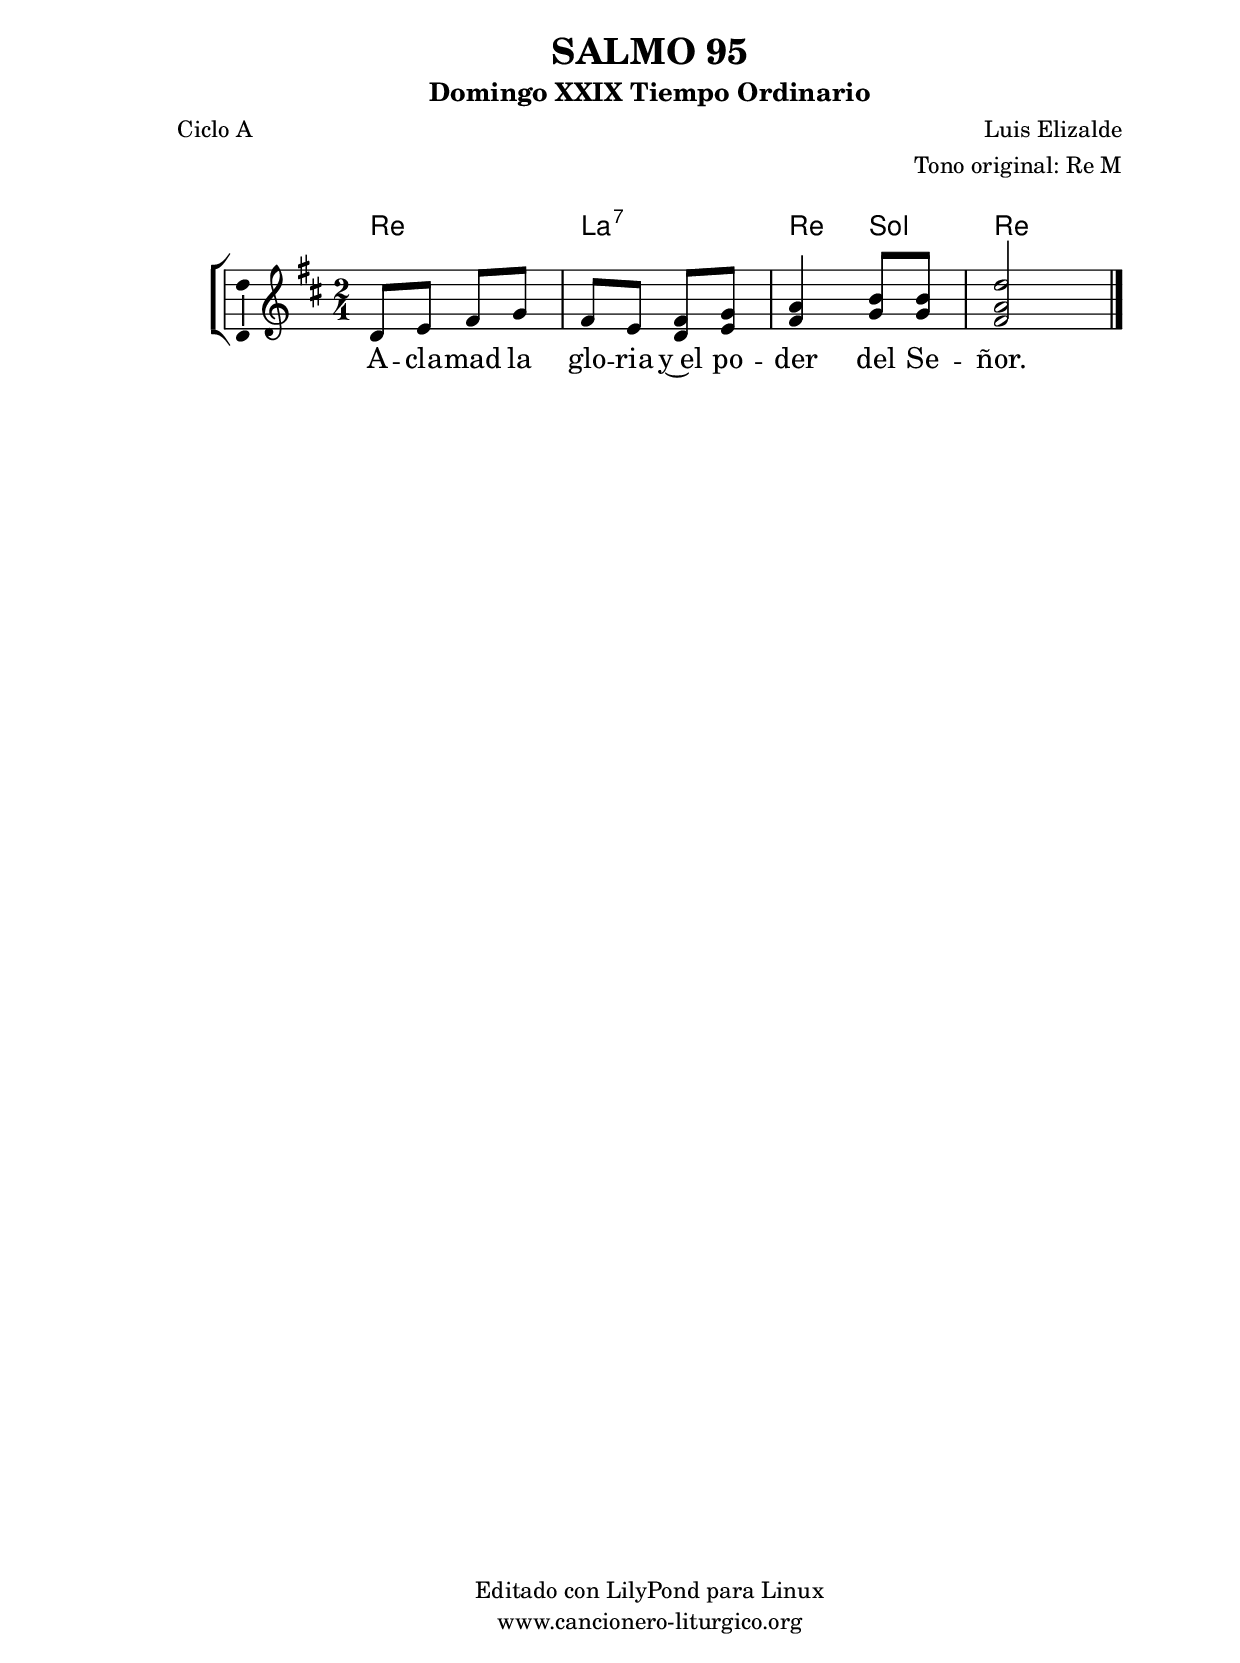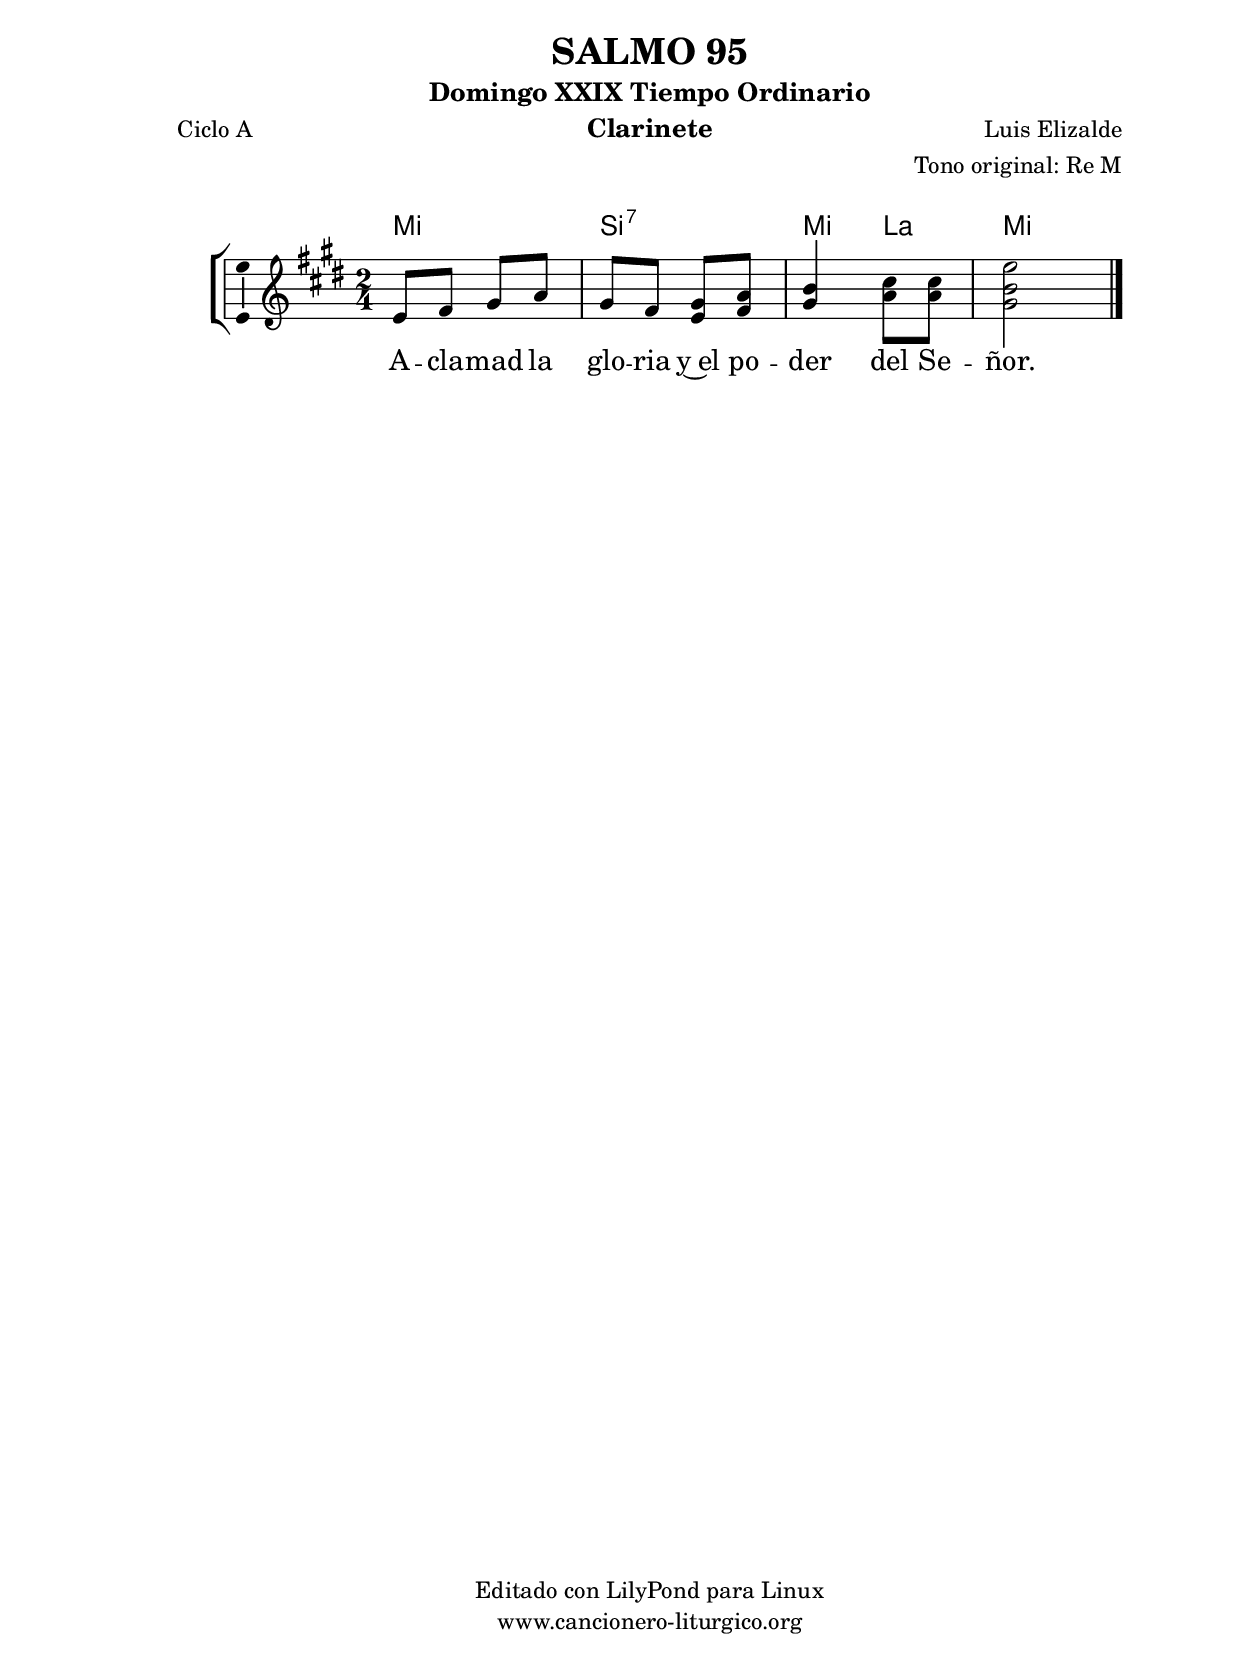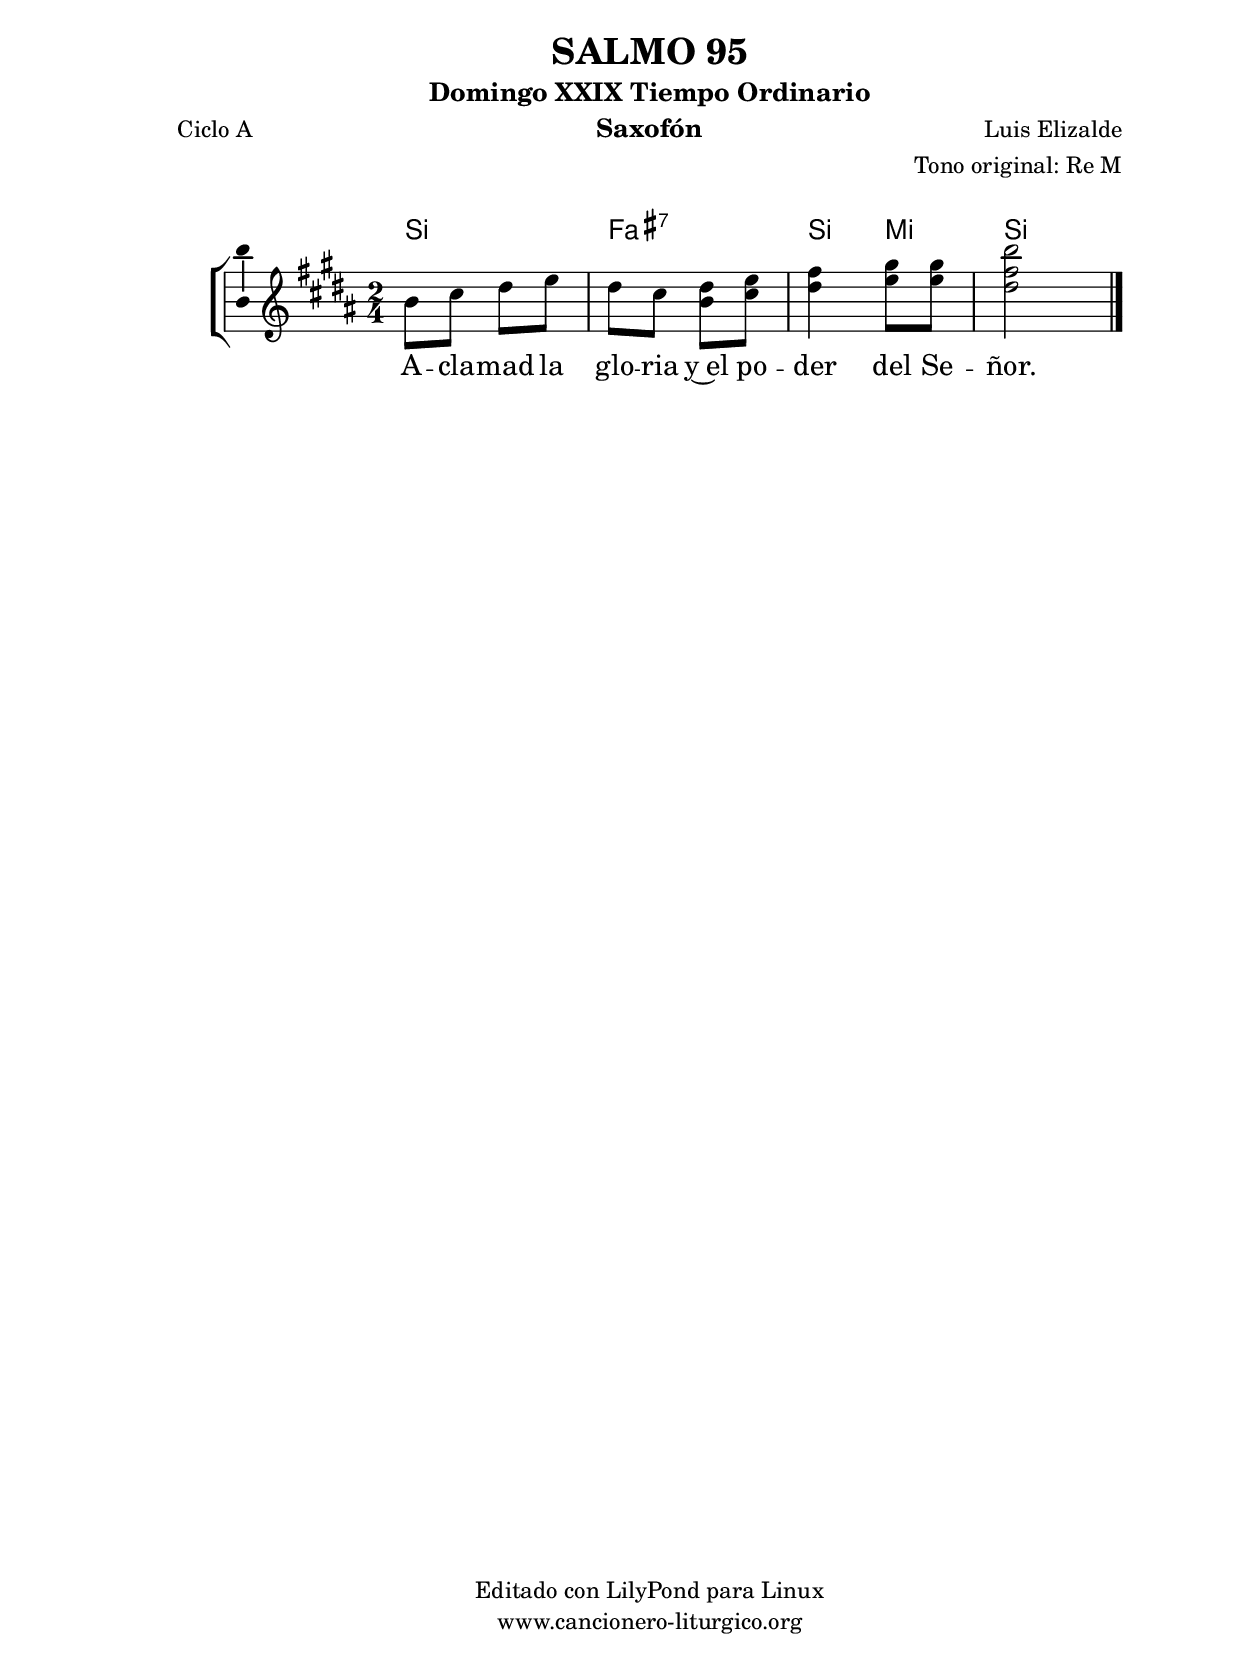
%
%para convertir .midi en .wav:
%timidity filename.midi -Ow -o finename.wav
%
%
%Para convertir de .wav a .mp3:
%lame -h -m j filename.wav
%
%
%para escuchar el midi:
%timidity nombrefichero.midi
%


%versión de lilypond para la que se ha escrito esta partitura:
\version "2.16.0"

	%Tamaño papel
	#(set-default-paper-size "a4")
	%Tamaño partitura
	#(set-global-staff-size 20)
	%No responde al pulsar sobre una nota
	#(ly:set-option 'point-and-click #f)

%parámetros del encabezamiento:
\header {
	title = "SALMO 95"
	subtitle = "Domingo XXIX Tiempo Ordinario"
	composer = "Luis Elizalde"
	poet = "Ciclo A"
	meter = ""
	arranger = "Tono original: Re M"
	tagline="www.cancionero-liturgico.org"
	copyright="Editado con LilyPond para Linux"
	}

%parámetros asociados al papel:
\paper  {
	oddHeaderMarkup = \markup {\fill-line { \on-the-fly #not-first-page \fromproperty #'header:title \on-the-fly #not-first-page \fromproperty #'header:composer }}
	evenHeaderMarkup = \markup {\fill-line { \fromproperty #'header:composer \fromproperty #'header:title }}
	#(set-paper-size "a4")
	print-page-number = ##f
	first-page-number = 1
	print-first-page-number = ##f
%	head-separation = 3.0 \cm
	top-margin = 2.0 \cm
	bottom-margin = 0.5\cm
%%%	bottom-margin = -1.0\cm
	left-margin = 3.0 \cm
	line-width = 16.0 \cm 
	indent = 8\mm
	interscoreline = 2.\mm
	between-system-space = 15\mm
%	para que las partituras no llenen la hoja:
	ragged-bottom = ##t
%	idem para la última hoja:
	ragged-last-bottom = ##f
%	para que las partituras llenen el ancho del papel:
	ragged-last = ##f
	after-title-space = 2.5 \cm
%page-count=1
%system-count=8

	%Flexible Vertical Spacing
%	markup-markup-spacing =
%	#'((basic-distance . 15) (minimum-distance . 15) (padding . 3))
	markup-system-spacing =
	#'((basic-distance . 15) (minimum-distance . 15) (padding . 3))
	system-system-spacing =
	#'((basic-distance . 15) (minimum-distance . 15) (padding . 3))
	score-system-spacing =
	#'((basic-distance . 15) (minimum-distance . 15) (padding . 5))
%	top-system-spacing = % header
%	#'((basic-distance . 8) (minimum-distance . 0) (padding . 3))
%	top-markup-spacing =
%	#'((basic-distance . 20) (minimum-distance . 20) (padding . 3))
	last-bottom-spacing = % footer
	#'((basic-distance . 5) (minimum-distance . 5) (padding . 3))
%	score-markup-spacing =
%	#'((basic-distance . 16) (minimum-distance . 13) (padding . 3))

	}


%parámetros que afectan a toda la partitura:
global =  {
	%clave de sol (G):
	\clef G
	%armadura:
%	\transpose ees f
	\key d \major
	\tempo 4=80
	\set Score.tempoHideNote = ##t
	}


acordes = {
	\italianChords
	\chordmode {
%	\transpose ees f
{

d2 a:7 d4 g d2

	}
	}
}

melodia = 
%	\transpose ees f
{
	\relative c'{
	\time 2/4

d8 e fis g
fis8 e <fis d> <g e>
<a fis>4 <b g>8 <b g>
<d a fis>2

	\bar "|."
	}
	}


texto = \lyricmode {
A -- cla -- mad la glo -- ria y~el po -- der del Se -- ñor.
	}


acordesStaff = \context ChordNames = acordesStaff <<
	\set chordChanges = ##t
	\acordes
	>>


vozStaff = \context Voice = vozStaff
\with {\consists "Ambitus_engraver"}
<<
%	\set Staff.instrumentName = ""
%	\set Staff.shortInstrumentName = ""
%	\set Staff.midiInstrument = #"clarinet"
%	\set Staff.midiInstrument = #"cello"
%	\set Staff.midiInstrument = #"flute"
	\set Staff.midiInstrument = #"electric guitar (jazz)"
%	\set Staff.midiInstrument = #"english horn"
%	\set Staff.midiInstrument = #"violin"
%	\set Staff.midiInstrument = #"glockenspiel"
	\set Staff.midiMinimumVolume = #0.7
	\set Staff.midiMaximumVolume = #0.9
	\global
	\melodia
	>>


textoStaff = \context Lyrics = textoStaff <<
	\lyricsto vozStaff \texto
	>>

\book {
	\score {
		\context ChoirStaff {
			\override StaffGroup.SystemStartBracket #'collapse-height = #1
			\override Score.SystemStartBar #'collapse-height = #1
			<<
			\acordesStaff
			\vozStaff
			\textoStaff
			>>
			}
		\layout {
	    		\context {
				\Lyrics
				\override LyricText #'font-size = #2
				}
	   		 \context {
				\Score
				%fontSize = #3
				\override StaffSymbol #'staff-space = #(magstep +3)
				%\override Beam #'thickness = #0.55
				%\override SpacingSpanner #'spacing-increment = #1.0
				%\override Slur #'height-limit = #1.5
				}
			}
		}
	\score {
		\unfoldRepeats
		\context ChoirStaff {
			<<
			\acordesStaff
			\vozStaff
			>>
			}
		\midi {
	  		\context {
	  			\Score
				tempoWholesPerMinute = #(ly:make-moment 70 4)
				}
			}
		}
	}

%Partitura para clarinete
#(define output-suffix "C")
\book {
	\header{
		instrument = "Clarinete"
		}
	\score {
		\context ChoirStaff {
			\override StaffGroup.SystemStartBracket #'collapse-height = #1
			\override Score.SystemStartBar #'collapse-height = #1
\transpose c d
			<<
			\acordesStaff
			\vozStaff
			\textoStaff
			>>
			}
		\layout {
	    		\context {
				\Lyrics
				\override LyricText #'font-size = #2
				}
	   		 \context {
				\Score
				%fontSize = #3
				\override StaffSymbol #'staff-space = #(magstep +3)
				%\override Beam #'thickness = #0.55
				%\override SpacingSpanner #'spacing-increment = #1.0
				%\override Slur #'height-limit = #1.5
				}
			}
		}
	}

%Partitura para saxofón
#(define output-suffix "S")
\book {
	\header{
		instrument = "Saxofón"
		}
	\score {
		\context ChoirStaff {
			\override StaffGroup.SystemStartBracket #'collapse-height = #1
			\override Score.SystemStartBar #'collapse-height = #1
\transpose c a
			<<
			\acordesStaff
			\vozStaff
			\textoStaff
			>>
			}
		\layout {
	    		\context {
				\Lyrics
				\override LyricText #'font-size = #2
				}
	   		 \context {
				\Score
				%fontSize = #3
				\override StaffSymbol #'staff-space = #(magstep +3)
				%\override Beam #'thickness = #0.55
				%\override SpacingSpanner #'spacing-increment = #1.0
				%\override Slur #'height-limit = #1.5
				}
			}
		}
	}

